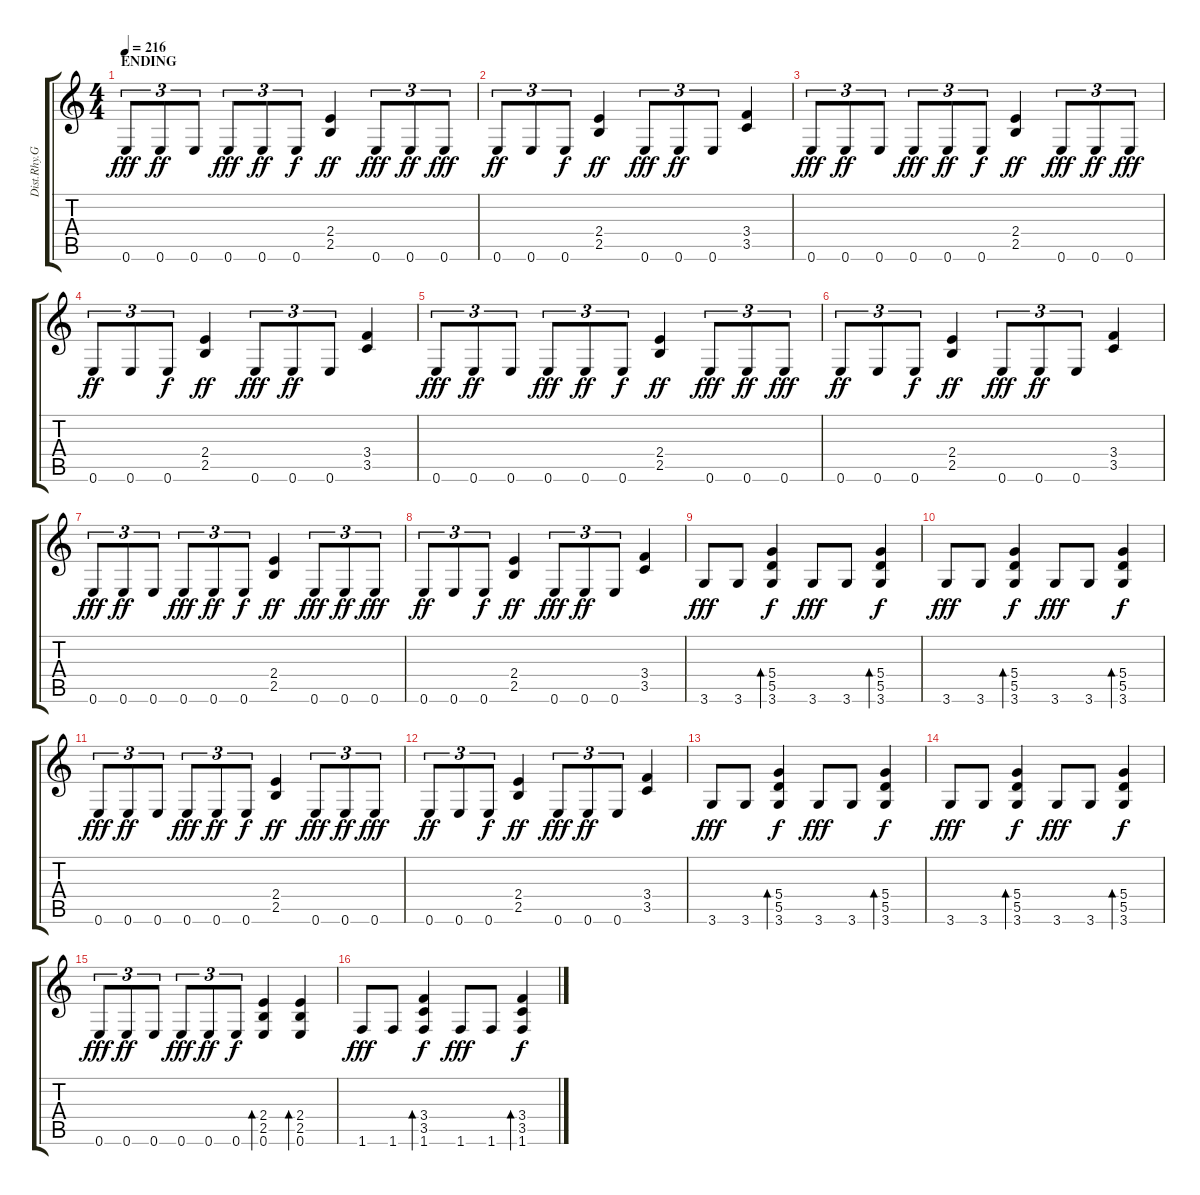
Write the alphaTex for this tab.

\track ("Dist.Rhy.Gtr.1" "Dist.Rhy.G") {instrument distortionguitar}
\staff {score tabs}
\tuning (E4 B3 G3 D3 A2 E2) {hide}
\ts (4 4)
\section ("" "ENDING")
\tempo 216
\clef g2
\ks c
0.6.8{tu (3 2) dy fff} 0.6.8{tu (3 2) dy ff} 0.6.8{tu (3 2)} 0.6.8{tu (3 2) dy fff} 0.6.8{tu (3 2) dy ff} 0.6.8{tu (3 2) dy f} (2.4 2.5).4{dy ff} 0.6.8{tu (3 2) dy fff} 0.6.8{tu (3 2) dy ff} 0.6.8{tu (3 2) dy fff} |
0.6.8{tu (3 2) dy ff} 0.6.8{tu (3 2)} 0.6.8{tu (3 2) dy f} (2.4 2.5).4{dy ff} 0.6.8{tu (3 2) dy fff} 0.6.8{tu (3 2) dy ff} 0.6.8{tu (3 2)} (3.4 3.5).4 |
0.6.8{tu (3 2) dy fff} 0.6.8{tu (3 2) dy ff} 0.6.8{tu (3 2)} 0.6.8{tu (3 2) dy fff} 0.6.8{tu (3 2) dy ff} 0.6.8{tu (3 2) dy f} (2.4 2.5).4{dy ff} 0.6.8{tu (3 2) dy fff} 0.6.8{tu (3 2) dy ff} 0.6.8{tu (3 2) dy fff} |
0.6.8{tu (3 2) dy ff} 0.6.8{tu (3 2)} 0.6.8{tu (3 2) dy f} (2.4 2.5).4{dy ff} 0.6.8{tu (3 2) dy fff} 0.6.8{tu (3 2) dy ff} 0.6.8{tu (3 2)} (3.4 3.5).4 |
0.6.8{tu (3 2) dy fff} 0.6.8{tu (3 2) dy ff} 0.6.8{tu (3 2)} 0.6.8{tu (3 2) dy fff} 0.6.8{tu (3 2) dy ff} 0.6.8{tu (3 2) dy f} (2.4 2.5).4{dy ff} 0.6.8{tu (3 2) dy fff} 0.6.8{tu (3 2) dy ff} 0.6.8{tu (3 2) dy fff} |
0.6.8{tu (3 2) dy ff} 0.6.8{tu (3 2)} 0.6.8{tu (3 2) dy f} (2.4 2.5).4{dy ff} 0.6.8{tu (3 2) dy fff} 0.6.8{tu (3 2) dy ff} 0.6.8{tu (3 2)} (3.4 3.5).4 |
0.6.8{tu (3 2) dy fff} 0.6.8{tu (3 2) dy ff} 0.6.8{tu (3 2)} 0.6.8{tu (3 2) dy fff} 0.6.8{tu (3 2) dy ff} 0.6.8{tu (3 2) dy f} (2.4 2.5).4{dy ff} 0.6.8{tu (3 2) dy fff} 0.6.8{tu (3 2) dy ff} 0.6.8{tu (3 2) dy fff} |
0.6.8{tu (3 2) dy ff} 0.6.8{tu (3 2)} 0.6.8{tu (3 2) dy f} (2.4 2.5).4{dy ff} 0.6.8{tu (3 2) dy fff} 0.6.8{tu (3 2) dy ff} 0.6.8{tu (3 2)} (3.4 3.5).4 |
3.6.8{dy fff} 3.6.8 (5.4 5.5 3.6).4{bd 30 dy f} 3.6.8{dy fff} 3.6.8 (5.4 5.5 3.6).4{bd 30 dy f} |
3.6.8{dy fff} 3.6.8 (5.4 5.5 3.6).4{bd 30 dy f} 3.6.8{dy fff} 3.6.8 (5.4 5.5 3.6).4{bd 30 dy f} |
0.6.8{tu (3 2) dy fff} 0.6.8{tu (3 2) dy ff} 0.6.8{tu (3 2)} 0.6.8{tu (3 2) dy fff} 0.6.8{tu (3 2) dy ff} 0.6.8{tu (3 2) dy f} (2.4 2.5).4{dy ff} 0.6.8{tu (3 2) dy fff} 0.6.8{tu (3 2) dy ff} 0.6.8{tu (3 2) dy fff} |
0.6.8{tu (3 2) dy ff} 0.6.8{tu (3 2)} 0.6.8{tu (3 2) dy f} (2.4 2.5).4{dy ff} 0.6.8{tu (3 2) dy fff} 0.6.8{tu (3 2) dy ff} 0.6.8{tu (3 2)} (3.4 3.5).4 |
3.6.8{dy fff} 3.6.8 (5.4 5.5 3.6).4{bd 30 dy f} 3.6.8{dy fff} 3.6.8 (5.4 5.5 3.6).4{bd 30 dy f} |
3.6.8{dy fff} 3.6.8 (5.4 5.5 3.6).4{bd 30 dy f} 3.6.8{dy fff} 3.6.8 (5.4 5.5 3.6).4{bd 30 dy f} |
0.6.8{tu (3 2) dy fff} 0.6.8{tu (3 2) dy ff} 0.6.8{tu (3 2)} 0.6.8{tu (3 2) dy fff} 0.6.8{tu (3 2) dy ff} 0.6.8{tu (3 2) dy f} (2.4 2.5 0.6).4{bd 30} (2.4 2.5 0.6).4{bd 30} |
1.6.8{dy fff} 1.6.8 (3.4 3.5 1.6).4{bd 30 dy f} 1.6.8{dy fff} 1.6.8 (3.4 3.5 1.6).4{bd 30 dy f}
